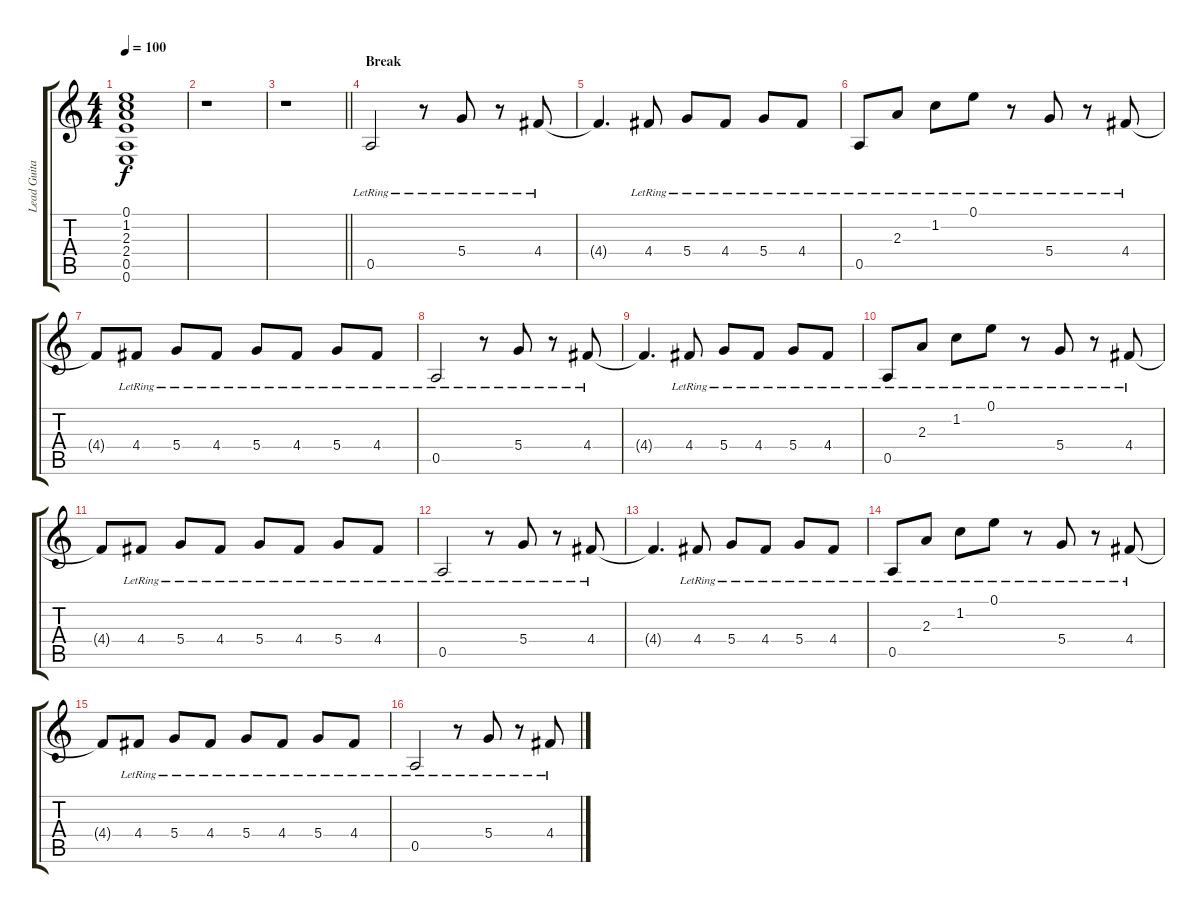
\track ("Lead Guitar" "Lead Guita") {instrument distortionguitar}
\staff {score tabs}
\tuning (E4 B3 G3 D3 A2 E2) {hide}
\ts (4 4)
\tempo 100
\clef g2
\ks c
(0.1{t} 1.2{t} 2.3{t} 2.4{t} 0.5{t} 0.6{t}).1{dy f} |
r.1 |
\barLineRight lightlight
r.1 |
\section ("" "Break")
0.5{lr}.2 r.8 5.4{lr}.8 r.8 4.4{lr}.8 |
4.4{t}.4{d} 4.4{lr}.8 5.4{lr}.8 4.4{lr}.8 5.4{lr}.8 4.4{lr}.8 |
0.5{lr}.8 2.3{lr}.8 1.2{lr}.8 0.1{lr}.8 r.8 5.4{lr}.8 r.8 4.4{lr}.8 |
4.4{t}.8 4.4{lr}.8 5.4{lr}.8 4.4{lr}.8 5.4{lr}.8 4.4{lr}.8 5.4{lr}.8 4.4{lr}.8 |
0.5{lr}.2 r.8 5.4{lr}.8 r.8 4.4{lr}.8 |
4.4{t}.4{d} 4.4{lr}.8 5.4{lr}.8 4.4{lr}.8 5.4{lr}.8 4.4{lr}.8 |
0.5{lr}.8 2.3{lr}.8 1.2{lr}.8 0.1{lr}.8 r.8 5.4{lr}.8 r.8 4.4{lr}.8 |
4.4{t}.8 4.4{lr}.8 5.4{lr}.8 4.4{lr}.8 5.4{lr}.8 4.4{lr}.8 5.4{lr}.8 4.4{lr}.8 |
0.5{lr}.2 r.8 5.4{lr}.8 r.8 4.4{lr}.8 |
4.4{t}.4{d} 4.4{lr}.8 5.4{lr}.8 4.4{lr}.8 5.4{lr}.8 4.4{lr}.8 |
0.5{lr}.8 2.3{lr}.8 1.2{lr}.8 0.1{lr}.8 r.8 5.4{lr}.8 r.8 4.4{lr}.8 |
4.4{t}.8 4.4{lr}.8 5.4{lr}.8 4.4{lr}.8 5.4{lr}.8 4.4{lr}.8 5.4{lr}.8 4.4{lr}.8 |
0.5{lr}.2 r.8 5.4{lr}.8 r.8 4.4{lr}.8
